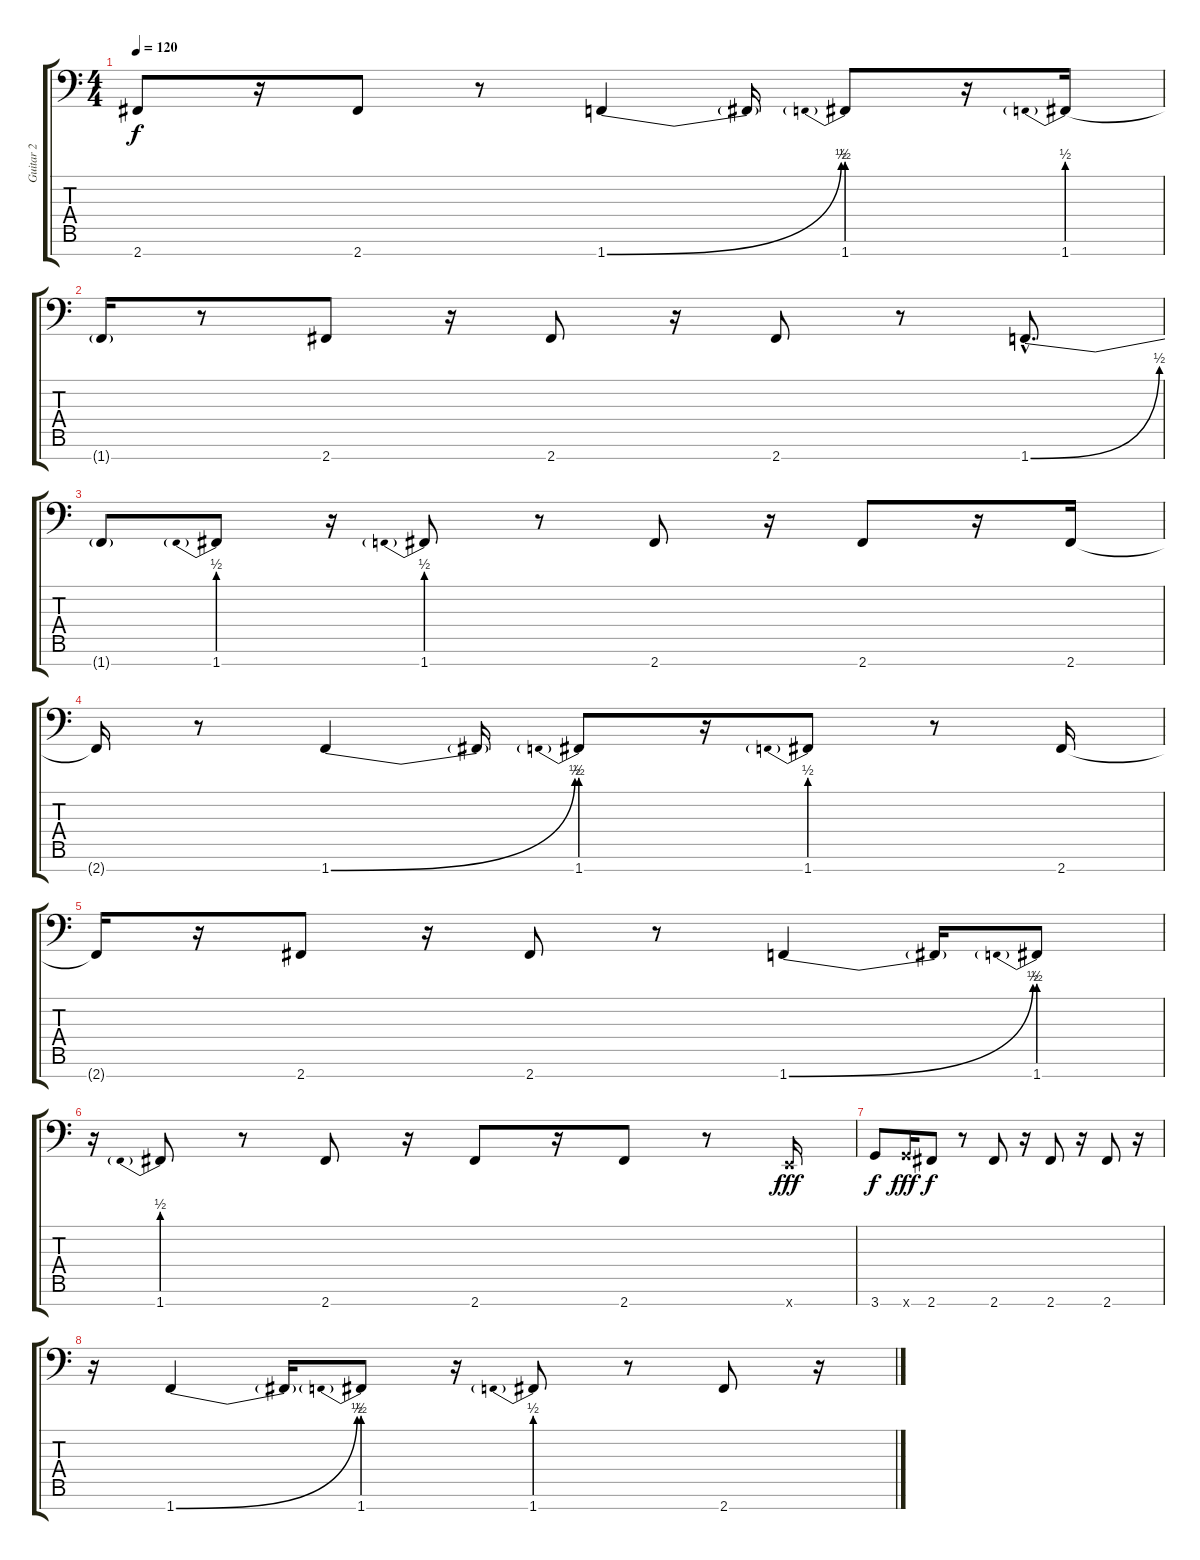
\track ("Guitar 2" "Guitar 2") {instrument distortionguitar}
\staff {score tabs}
\tuning (Bb3 Gb3 Db3 Ab2 Eb2 Bb1 E1) {hide}
\ts (4 4)
\tempo 120
\clef f4
\ks c
2.7.8{dy f} r.16 2.7.8 r.8 1.7{be (bend 0 0 60 2)}.4 1.7{t}.16 1.7{be (prebend 0 2 60 2)}.8 r.16 1.7{be (prebend 0 2 60 2)}.16 |
1.7{t}.16 r.8 2.7.8 r.16 2.7.8 r.16 2.7.8 r.8 1.7{be (bend 0 0 60 2) hac}.8{d} |
1.7{t}.8 1.7{be (prebend 0 2 60 2)}.8 r.16 1.7{be (prebend 0 2 60 2)}.8 r.8 2.7.8 r.16 2.7.8 r.16 2.7.16 |
2.7{t}.16 r.8 1.7{be (bend 0 0 60 2)}.4 1.7{t}.16 1.7{be (prebend 0 2 60 2)}.8 r.16 1.7{be (prebend 0 2 60 2)}.8 r.8 2.7.16 |
2.7{t}.16 r.16 2.7.8 r.16 2.7.8 r.8 1.7{be (bend 0 0 60 2)}.4 1.7{t}.16 1.7{be (prebend 0 2 60 2)}.8 |
r.16 1.7{be (prebend 0 2 60 2)}.8 r.8 2.7.8 r.16 2.7.8 r.16 2.7.8 r.8 0.7{x}.16{dy fff} |
3.7.8{dy f} 3.7{x}.16{dy fff} 2.7.8{dy f} r.8 2.7.8 r.16 2.7.8 r.16 2.7.8 r.16 |
r.16 1.7{be (bend 0 0 60 2)}.4 1.7{t}.16 1.7{be (prebend 0 2 60 2)}.8 r.16 1.7{be (prebend 0 2 60 2)}.8 r.8 2.7.8 r.16
